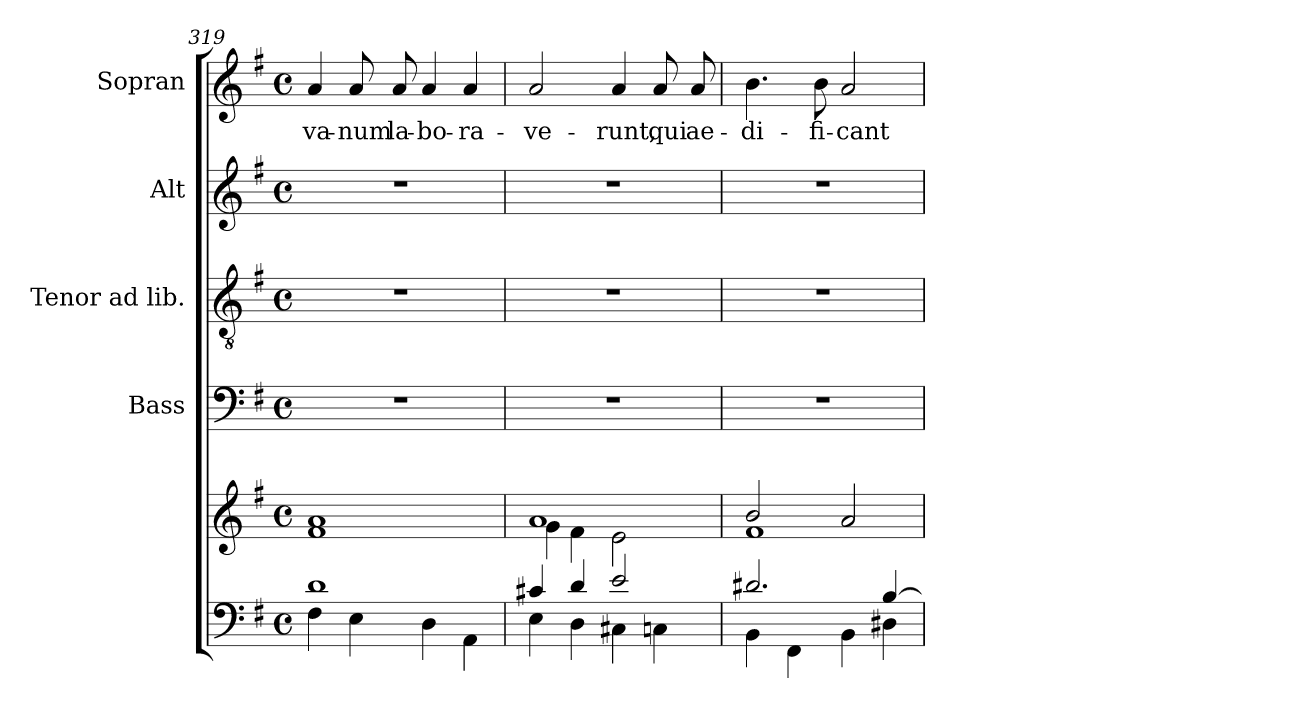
**kern	**kern	**kern	**kern	**kern	**kern	**text
*part5	*part5	*part4	*part3	*part2	*part1	*part1
*staff6	*staff5	*staff4	*staff3	*staff2	*staff1	*staff1
*	*	*I"Bass	*I"Tenor ad lib.	*I"Alt	*I"Sopran	*
*	*	*I'B.	*I'T.	*I'A.	*I'S.	*
*clefF4	*clefG2	*clefF4	*clefGv2	*clefG2	*clefG2	*
*k[f#]	*k[f#]	*k[f#]	*k[f#]	*k[f#]	*k[f#]	*
*G:	*G:	*G:	*G:	*G:	*G:	*
*M4/4	*M4/4	*M4/4	*M4/4	*M4/4	*M4/4	*
*met(c)	*met(c)	*met(c)	*met(c)	*met(c)	*met(c)	*
=319	=319	=319	=319	=319	=319	=319
*^	*^	*	*	*	*	*
!	!	!	!	!	!	!	!	!LO:LY:b
1d	4F#\	1a	1f#	1r	1r	1r	4a/	-va-
!	!	!	!	!	!	!	!	!LO:LY:b
.	4E\	.	.	.	.	.	8a/	-num
!	!	!	!	!	!	!	!	!LO:LY:b
.	.	.	.	.	.	.	8a/	la-
!	!	!	!	!	!	!	!	!LO:LY:b
.	4D\	.	.	.	.	.	4a/	-bo-
!	!	!	!	!	!	!	!	!LO:LY:b
.	4AA\	.	.	.	.	.	4a/	-ra-
=320	=320	=320	=320	=320	=320	=320	=320	=320
!	!	!	!	!	!	!	!	!LO:LY:b
4c#X/	4E\	1a	4g\	1r	1r	1r	2a/	-ve-
4d/	4D\	.	4f#\	.	.	.	.	.
!	!	!	!	!	!	!	!	!LO:LY:b
2e/	4C#X\	.	2e\	.	.	.	4a/	-runt,
!	!	!	!	!	!	!	!	!LO:LY:b
.	4Cn\	.	.	.	.	.	8a/	qui
!	!	!	!	!	!	!	!	!LO:LY:b
.	.	.	.	.	.	.	8a/	ae-
!!LO:LB:g=z
=321	=321	=321	=321	=321	=321	=321	=321	=321
!	!	!	!	!	!	!	!	!LO:LY:b
2.d#X/	4BB\	2b/	1f#	1r	1r	1r	4.b\	-di-
.	4FF#\	.	.	.	.	.	.	.
!	!	!	!	!	!	!	!	!LO:LY:b
.	.	.	.	.	.	.	8b\	-fi-
!	!	!	!	!	!	!	!	!LO:LY:b
.	4BB\	2a/	.	.	.	.	2a/	-cant
[>4B/	4D#X\	.	.	.	.	.	.	.
*v	*v	*	*	*	*	*	*	*
*	*v	*v	*	*	*	*	*
=	=	=	=	=	=	=
*-	*-	*-	*-	*-	*-	*-
